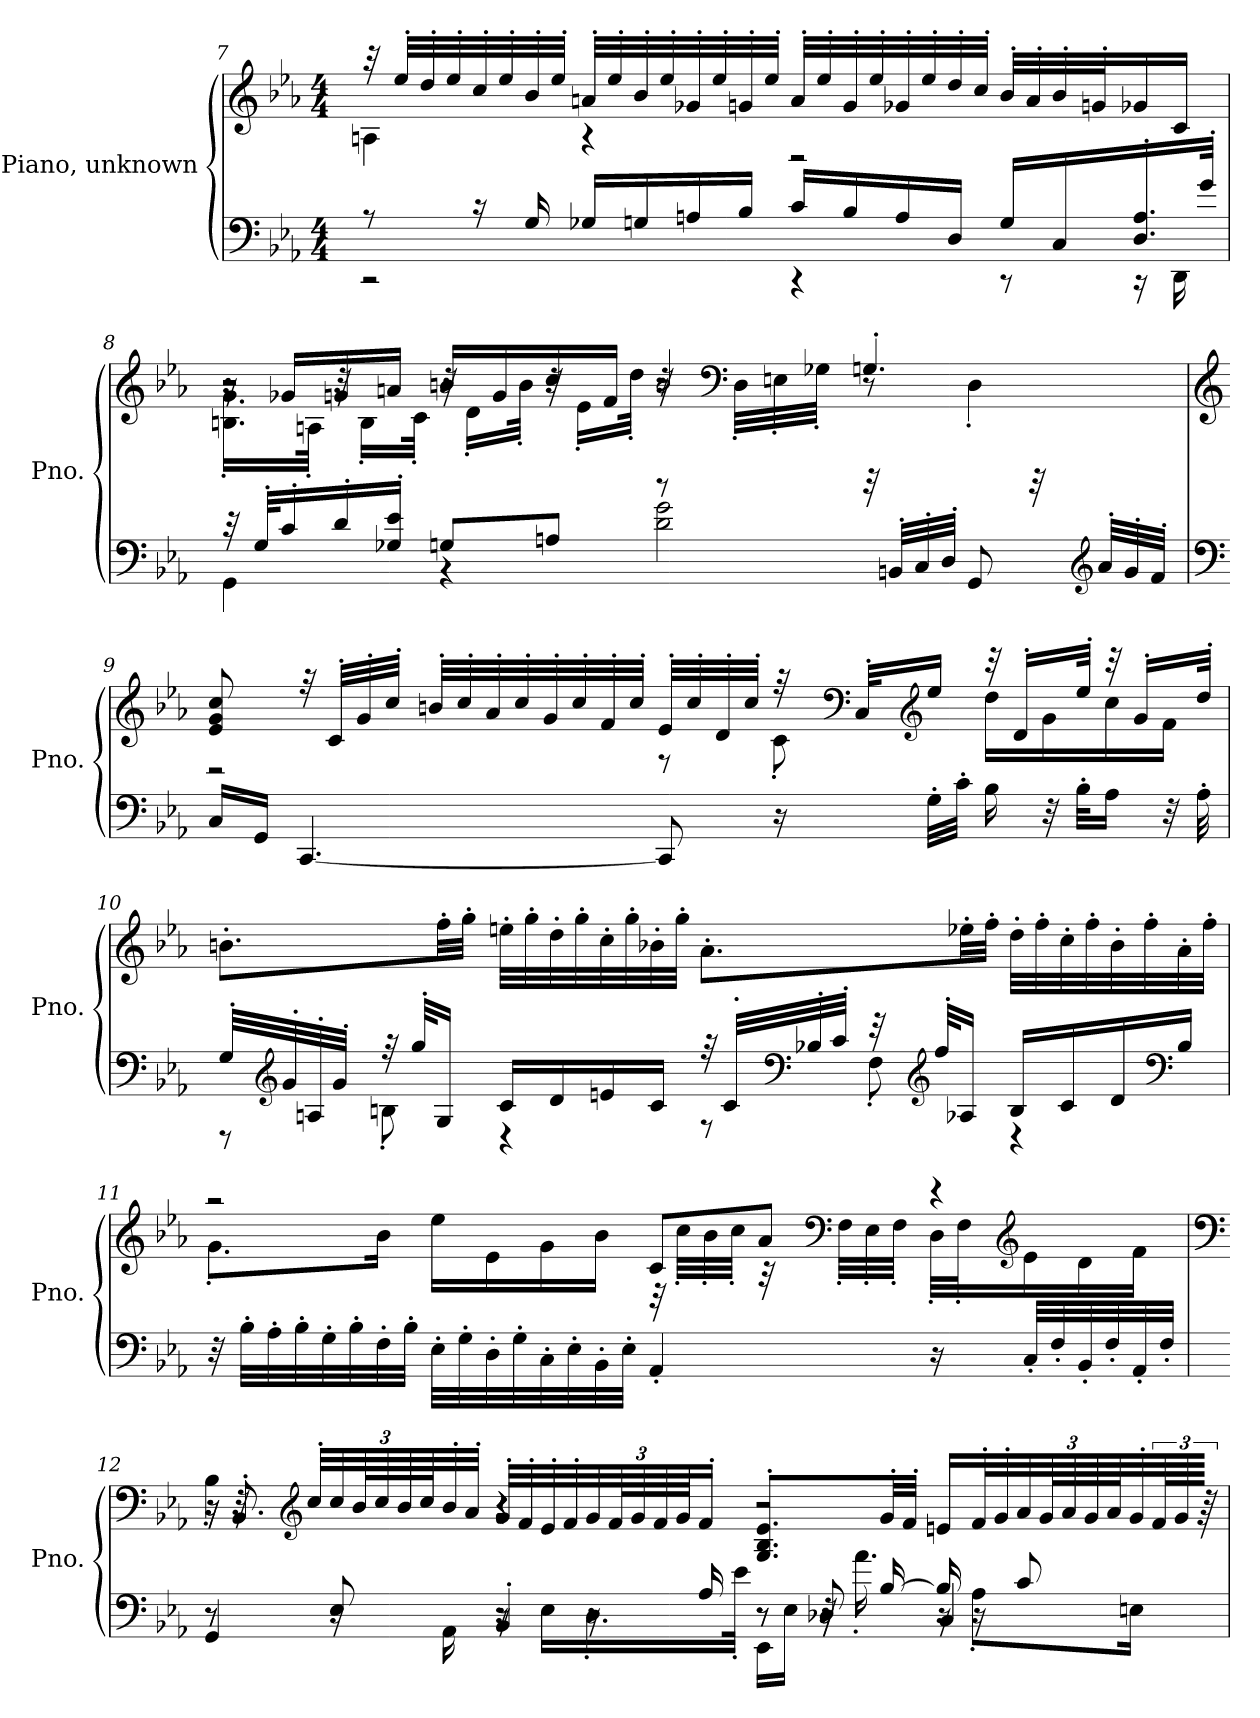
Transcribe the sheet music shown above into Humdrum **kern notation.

**kern	**kern
*part1	*part1
*staff2	*staff1
*I"Piano, unknown	*
*I'Pno.	*
!!LO:PB:g=z
*clefF4	*clefG2
*k[b-e-a-]	*k[b-e-a-]
*M4/4	*M4/4
=7	=7
*^	*^
8r	2r	32r	4An\
.	.	32ee-'/LLL	.
.	.	32dd'/	.
.	.	32ee-'/	.
16r	.	32cc'/	.
.	.	32ee-'/	.
16G/	.	32b-'/	.
.	.	32ee-'/JJJ	.
16G-X/LL	.	32an'/LLL	4r
.	.	32ee-'/	.
16Gn/	.	32b-'/	.
.	.	32ee-'/	.
16An/	.	32g-X'/	.
.	.	32ee-'/	.
16B-/JJ	.	32gn'/	.
.	.	32ee-'/JJJ	.
16c/LL	4r	32a'/LLL	2r
.	.	32ee-'/	.
16B-/	.	32g'/	.
.	.	32ee-'/	.
16A/	.	32g-X'/	.
.	.	32ee-'/	.
16D/JJ	.	32dd'/	.
.	.	32cc'/JJJ	.
16G/LL	8r	32b-'/LLL	.
.	.	32a'/	.
16C/	.	32b-'/	.
.	.	32gn'/J	.
16.D/' 16.A/'	16r	16g-X/	.
.	16DD\	16c/JJ	.
32g'/JJk	.	.	.
!!LO:LB:g=z
=8	=8	=8	=8
*	*	*	*^
32r	4GG\	16r	16.Bn\' 16.g\'LL	2r
32G'/KLL	.	.	.	.
16c'/	.	16g-X/LL	.	.
.	.	.	32An'\JJk	.
16d'/	.	16gn/	32r	.
.	.	.	16B'\LL	.
16G-X/' 16e-/'JJ	.	16an/JJ	.	.
.	.	.	32c'\JJk	.
8Gn/L	4r	16bn/LL	32r	.
.	.	.	16d'\LL	.
.	.	16g/	.	.
.	.	.	32b'\JJk	.
8An/J	.	16cc/	32r	.
.	.	.	16e-'\LL	.
.	.	16f/JJ	.	.
.	.	.	32dd'\JJk	.
8r	2d\ 2g\	2b/	32r	8r
*	*	*clefF4	*	*
.	.	.	32D'\LLL	.
.	.	.	32En'\	.
.	.	.	32G-X'\JJJ	.
32r	.	.	8r	4.Gn'/
32BBn'/LLL	.	.	.	.
32C'/	.	.	.	.
32D'/JJJ	.	.	.	.
8GG/	.	.	4D'\	.
32r	.	.	.	.
*clefG2	*	*	*	*
32a-'/LLL	.	.	.	.
32g'/	.	.	.	.
32f'/JJJ	.	.	.	.
*v	*v	*	*	*
*	*v	*v	*v
!!LO:LB:g=z
=9	=9
*clefF4	*clefG2
*	*^
16C/LL	8e-/ 8g/ 8cc/	2r
16GG/JJ	.	.
[4.CC/	32r	.
.	32c'/LLL	.
.	32g'/	.
.	32cc'/JJJ	.
.	32bn'/LLL	.
.	32cc'/	.
.	32a-'/	.
.	32cc'/	.
.	32g'/	.
.	32cc'/	.
.	32f'/	.
.	32cc'/JJJ	.
8CC/]	32e-'/LLL	8r
.	32cc'/	.
.	32d'/	.
.	32cc'/JJJ	.
16r	32r	8c'\
*	*clefF4	*
.	32C'/KLL	.
*	*clefG2	*
32G'\LLL	16ee-/JJ	.
32c'\JJJ	.	.
16B-\	32r	16dd\LL
.	16d'/LL	.
32r	.	16g\
32B-'\KLL	32ee-'/JJk	.
16A-\JJ	32r	16cc\
.	16g'/LL	.
32r	.	16f\JJ
32A-'\	32dd'/JJk	.
*	*v	*v
!!LO:LB:g=z
=10	=10
*^	*
32G'/LLL	8r	8.bn'\L
*clefG2	*	*
32g'/	.	.
32An'/	.	.
32g'/JJJ	.	.
32r	8Bn'\	.
32gg'/KLL	.	.
16G/JJ	.	32ff'\LL
.	.	32gg'\JJJ
16c/LL	4r	32een'\LLL
.	.	32gg'\
16d/	.	32dd'\
.	.	32gg'\
16en/	.	32cc'\
.	.	32gg'\
16c/JJ	.	32b-X'\
.	.	32gg'\JJJ
32r	8r	8.a-'\L
32c'/LLL	.	.
*clefF4	*	*
32B-X'/	.	.
32c'/JJJ	.	.
32r	8F'\	.
*clefG2	*	*
32ff'/KLL	.	.
16A-X/JJ	.	32ee-X'\LL
.	.	32ff'\JJJ
16B-/LL	4r	32dd'\LLL
.	.	32ff'\
16c/	.	32cc'\
.	.	32ff'\
16d/	.	32b-'\
.	.	32ff'\
*clefF4	*	*
16B-/JJ	.	32a-'\
.	.	32ff'\JJJ
*v	*v	*
!!LO:LB:g=z
=11	=11
*	*^
32r	2r	8.g'\L
32B-'\LLL	.	.
32A-'\	.	.
32B-'\	.	.
32G'\	.	.
32B-'\	.	.
32F'\	.	16b-\Jk
32B-'\JJJ	.	.
32E-'\LLL	.	16ee-\LL
32G'\	.	.
32D'\	.	16e-\
32G'\	.	.
32C'\	.	16g\
32E-'\	.	.
32BB-'\	.	16b-\JJ
32E-'\JJJ	.	.
4AA-'/	8c/L	32r
.	.	32cc'\LLL
.	.	32b-'\
.	.	32cc'\JJJ
.	8a-/J	32r
*	*clefF4	*
.	.	32F'\LLL
.	.	32E-'\
.	.	32F'\JJJ
16r	4r	32D'\LLL
.	.	32F'\J
*	*clefG2	*
32C'/LLL	.	16e-\
32F'/	.	.
32BB-'/	.	16d\
32F'/	.	.
32AA-'/	.	16f\JJ
32F'/JJJ	.	.
*	*v	*v
!!LO:LB:g=z
=12	=12
*	*clefF4
*^	*^
*	*^	*	*^
8r	8r	4GG/	16r	4B-'\	16r
.	.	.	32r	.	8.BB-'/
*	*	*	*clefG2	*	*
.	.	.	32cc'/LLL	.	.
*	*	*	*Xbrackettup	*	*
8E-/	16r	.	48cc/	.	.
.	.	.	96b-/L	.	.
.	.	.	96cc/	.	.
.	.	.	96b-/	.	.
.	.	.	96cc/J	.	.
.	16AA-\	.	32b-'/	.	.
.	.	.	32a-'/JJJ	.	.
8r	16r	4BB-'/	32g'/LLL	4r	4r
.	.	.	32f'/	.	.
.	16E-\LL	.	32e-'/	.	.
.	.	.	32f'/	.	.
16r	16.D'\	.	48g/	.	.
.	.	.	96f/L	.	.
.	.	.	96g/	.	.
.	.	.	96f/	.	.
.	.	.	96g/JJ	.	.
16A-/	.	.	16f'/JJ	.	.
.	32e-'\JJk	.	.	.	.
8r	16EE-\LL	8r	8.G/' 8.B-/' 8.e-/'L	2r	2r
.	16E-\JJ	.	.	.	.
16r	32r	8D-X/	.	.	.
.	16.a-'\	.	.	.	.
[16B-/	.	.	32g'/LL	.	.
.	.	.	32f'/JJJ	.	.
16B-/]	16r	4C/	16en/LL	.	.
16r	8A-'\L	.	32f'/L	.	.
.	.	.	32g'/	.	.
8c/	.	.	48a-/	.	.
.	.	.	96g/L	.	.
.	.	.	96a-/	.	.
.	.	.	96g/	.	.
.	.	.	96a-/J	.	.
.	16En\Jk	.	32g'/	.	.
*	*	*	*brackettup	*	*
.	.	.	96f/L	.	.
.	.	.	96g/JJJJ	.	.
.	.	.	96r	.	.
*v	*v	*v	*	*	*
*	*v	*v	*v
=	=
*-	*-
